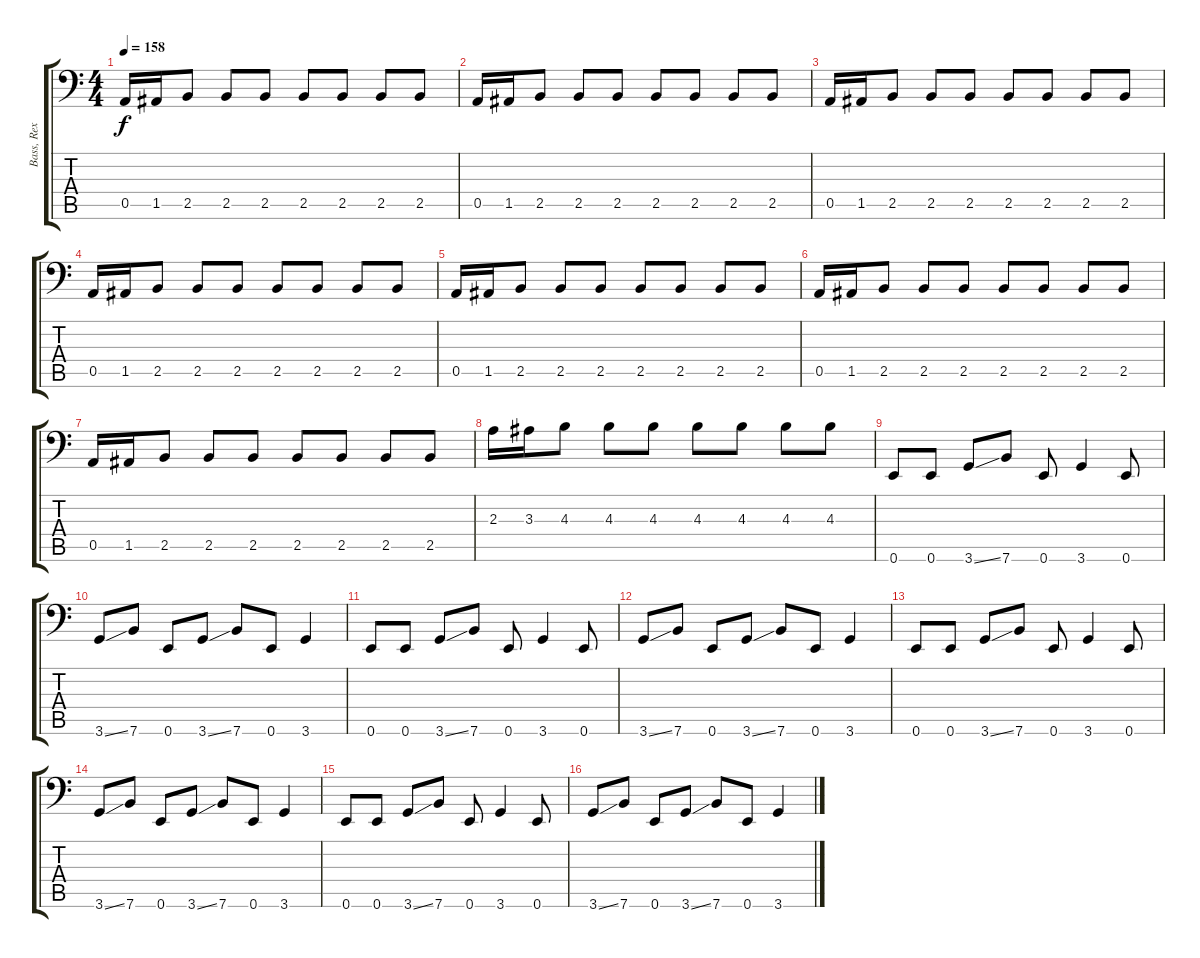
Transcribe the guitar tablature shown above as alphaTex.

\track ("Bass, Rex" "Bass, Rex") {instrument electricbasspick}
\staff {score tabs}
\tuning (E3 B2 G2 D2 A1 E1) {hide}
\ts (4 4)
\tempo 158
\clef f4
\ks c
0.5.16{dy f} 1.5.16 2.5.8 2.5.8 2.5.8 2.5.8 2.5.8 2.5.8 2.5.8 |
0.5.16 1.5.16 2.5.8 2.5.8 2.5.8 2.5.8 2.5.8 2.5.8 2.5.8 |
0.5.16 1.5.16 2.5.8 2.5.8 2.5.8 2.5.8 2.5.8 2.5.8 2.5.8 |
0.5.16 1.5.16 2.5.8 2.5.8 2.5.8 2.5.8 2.5.8 2.5.8 2.5.8 |
0.5.16 1.5.16 2.5.8 2.5.8 2.5.8 2.5.8 2.5.8 2.5.8 2.5.8 |
0.5.16 1.5.16 2.5.8 2.5.8 2.5.8 2.5.8 2.5.8 2.5.8 2.5.8 |
0.5.16 1.5.16 2.5.8 2.5.8 2.5.8 2.5.8 2.5.8 2.5.8 2.5.8 |
2.3.16 3.3.16 4.3.8 4.3.8 4.3.8 4.3.8 4.3.8 4.3.8 4.3.8 |
0.6.8 0.6.8 3.6{ss}.8 7.6.8 0.6.8 3.6.4 0.6.8 |
3.6{ss}.8 7.6.8 0.6.8 3.6{ss}.8 7.6.8 0.6.8 3.6.4 |
0.6.8 0.6.8 3.6{ss}.8 7.6.8 0.6.8 3.6.4 0.6.8 |
3.6{ss}.8 7.6.8 0.6.8 3.6{ss}.8 7.6.8 0.6.8 3.6.4 |
0.6.8 0.6.8 3.6{ss}.8 7.6.8 0.6.8 3.6.4 0.6.8 |
3.6{ss}.8 7.6.8 0.6.8 3.6{ss}.8 7.6.8 0.6.8 3.6.4 |
0.6.8 0.6.8 3.6{ss}.8 7.6.8 0.6.8 3.6.4 0.6.8 |
3.6{ss}.8 7.6.8 0.6.8 3.6{ss}.8 7.6.8 0.6.8 3.6.4
